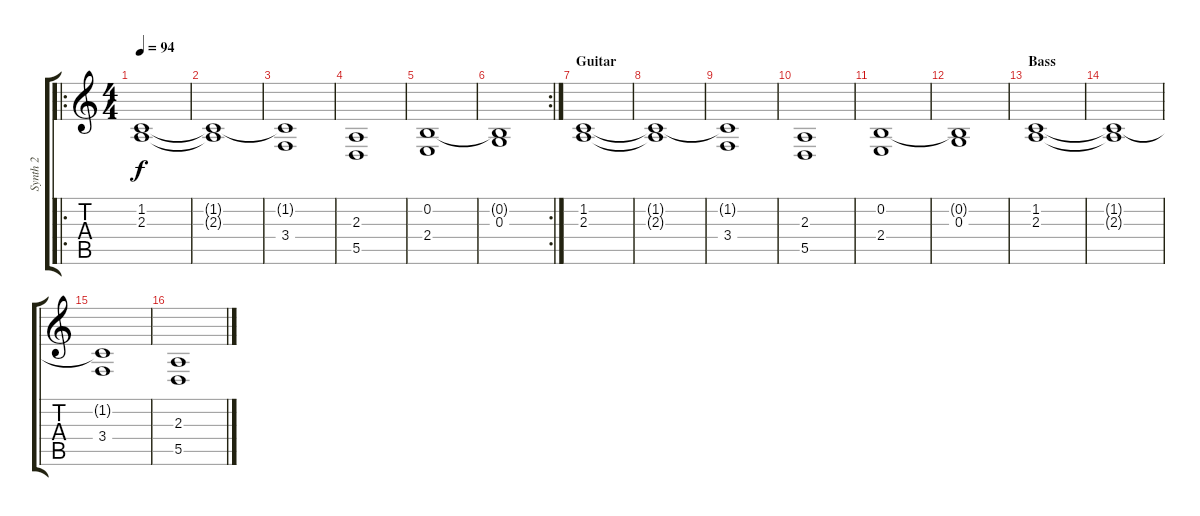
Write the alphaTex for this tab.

\track ("Synth 2" "Synth 2") {instrument pad2warm}
\staff {score tabs}
\tuning (E4 B3 G3 D3 A2 E2) {hide}
\ro
\ts (4 4)
\tempo 94
\clef g2
\ks c
(1.2 2.3).1{dy f instrument pad2warm} |
(1.2{t} 2.3{t}).1 |
(1.2{t} 3.4).1 |
(2.3 5.5).1 |
(0.2 2.4).1 |
\rc 2
(0.2{t} 0.3).1 |
\section ("" "Guitar")
(1.2 2.3).1 |
(1.2{t} 2.3{t}).1 |
(1.2{t} 3.4).1 |
(2.3 5.5).1 |
(0.2 2.4).1 |
(0.2{t} 0.3).1 |
\section ("" "Bass")
(1.2 2.3).1 |
(1.2{t} 2.3{t}).1 |
(1.2{t} 3.4).1 |
(2.3 5.5).1
